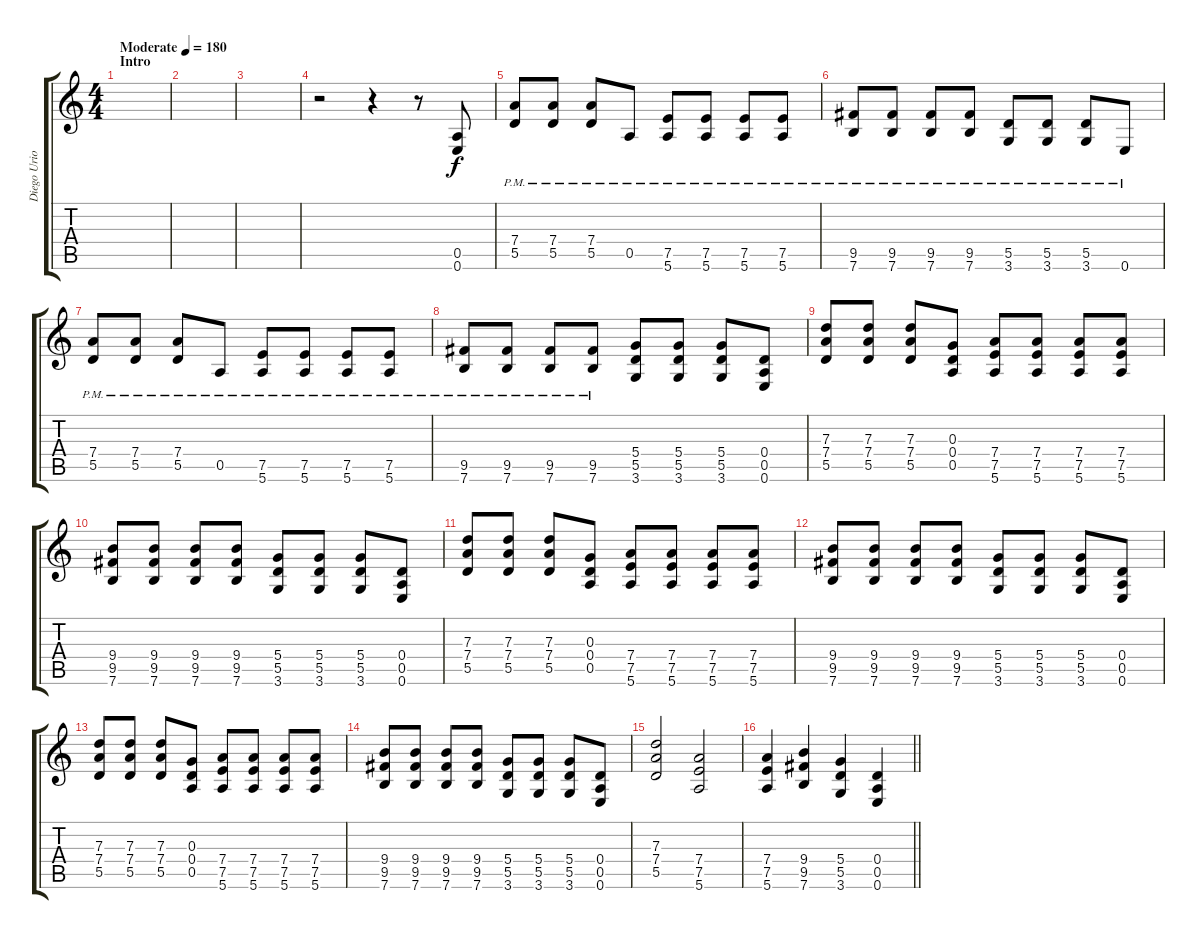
\track ("Diego Urioste" "Diego Urio") {instrument overdrivenguitar}
\staff {score tabs}
\tuning (E4 B3 G3 D3 A2 E2) {hide}
\ts (4 4)
\section ("" "Intro")
\tempo (180 "Moderate")
\clef g2
\ks c
|
|
|
r.2 r.4 r.8 (0.5 0.6).8 |
(7.4{pm} 5.5{pm}).8 (7.4{pm} 5.5{pm}).8 (7.4{pm} 5.5{pm}).8 0.5{pm}.8 (7.5{pm} 5.6{pm}).8 (7.5{pm} 5.6{pm}).8 (7.5{pm} 5.6{pm}).8 (7.5{pm} 5.6{pm}).8 |
(9.5{pm} 7.6{pm}).8 (9.5{pm} 7.6{pm}).8 (9.5{pm} 7.6{pm}).8 (9.5{pm} 7.6{pm}).8 (5.5{pm} 3.6{pm}).8 (5.5{pm} 3.6{pm}).8 (5.5{pm} 3.6{pm}).8 0.6{pm}.8 |
(7.4{pm} 5.5{pm}).8 (7.4{pm} 5.5{pm}).8 (7.4{pm} 5.5{pm}).8 0.5{pm}.8 (7.5{pm} 5.6{pm}).8 (7.5{pm} 5.6{pm}).8 (7.5{pm} 5.6{pm}).8 (7.5{pm} 5.6{pm}).8 |
(9.5{pm} 7.6{pm}).8 (9.5{pm} 7.6{pm}).8 (9.5{pm} 7.6{pm}).8 (9.5{pm} 7.6{pm}).8 (5.4 5.5 3.6).8 (5.4 5.5 3.6).8 (5.4 5.5 3.6).8 (0.4 0.5 0.6).8 |
(7.3 7.4 5.5).8 (7.3 7.4 5.5).8 (7.3 7.4 5.5).8 (0.3 0.4 0.5).8 (7.4 7.5 5.6).8 (7.4 7.5 5.6).8 (7.4 7.5 5.6).8 (7.4 7.5 5.6).8 |
(9.4 9.5 7.6).8 (9.4 9.5 7.6).8 (9.4 9.5 7.6).8 (9.4 9.5 7.6).8 (5.4 5.5 3.6).8 (5.4 5.5 3.6).8 (5.4 5.5 3.6).8 (0.4 0.5 0.6).8 |
(7.3 7.4 5.5).8 (7.3 7.4 5.5).8 (7.3 7.4 5.5).8 (0.3 0.4 0.5).8 (7.4 7.5 5.6).8 (7.4 7.5 5.6).8 (7.4 7.5 5.6).8 (7.4 7.5 5.6).8 |
(9.4 9.5 7.6).8 (9.4 9.5 7.6).8 (9.4 9.5 7.6).8 (9.4 9.5 7.6).8 (5.4 5.5 3.6).8 (5.4 5.5 3.6).8 (5.4 5.5 3.6).8 (0.4 0.5 0.6).8 |
(7.3 7.4 5.5).8 (7.3 7.4 5.5).8 (7.3 7.4 5.5).8 (0.3 0.4 0.5).8 (7.4 7.5 5.6).8 (7.4 7.5 5.6).8 (7.4 7.5 5.6).8 (7.4 7.5 5.6).8 |
(9.4 9.5 7.6).8 (9.4 9.5 7.6).8 (9.4 9.5 7.6).8 (9.4 9.5 7.6).8 (5.4 5.5 3.6).8 (5.4 5.5 3.6).8 (5.4 5.5 3.6).8 (0.4 0.5 0.6).8 |
(7.3 7.4 5.5).2 (7.4 7.5 5.6).2 |
\barLineRight lightlight
(7.4 7.5 5.6).4 (9.4 9.5 7.6).4 (5.4 5.5 3.6).4 (0.4 0.5 0.6).4
